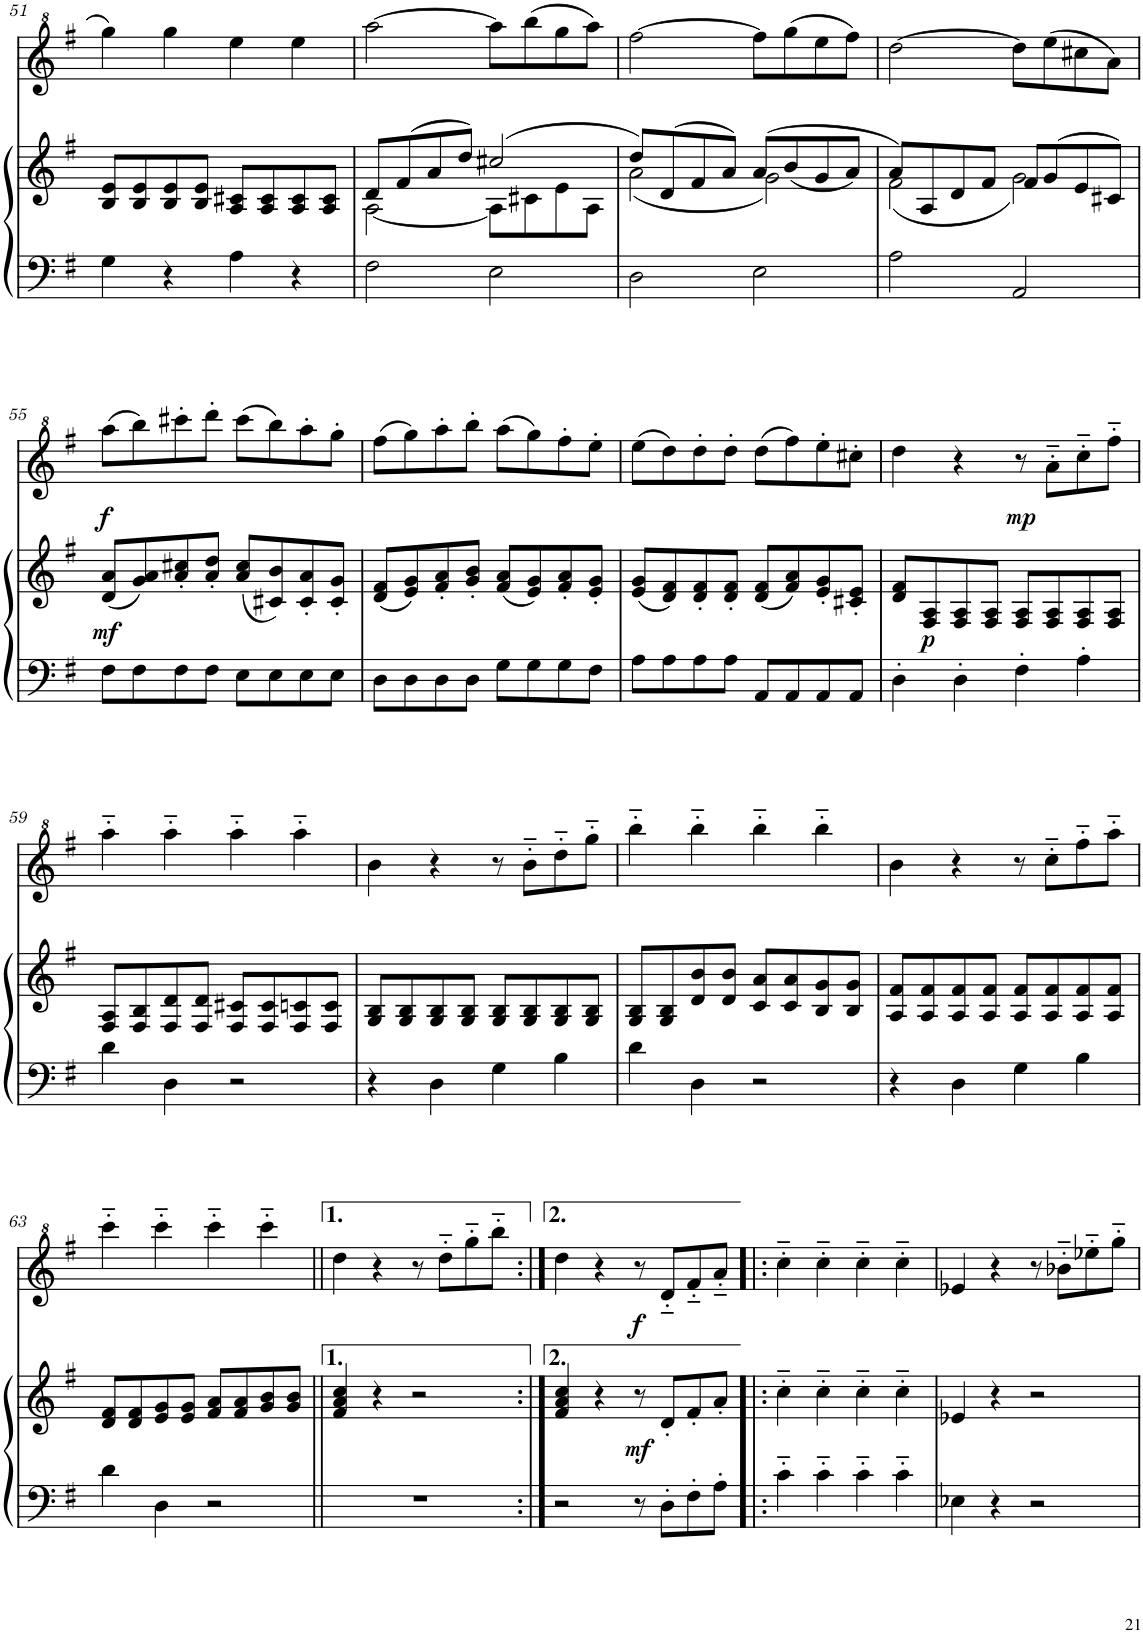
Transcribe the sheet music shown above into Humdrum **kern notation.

**kern	**kern	**dynam	**kern	**dynam
*part2	*part2	*part2	*part1	*part1
*staff3	*staff2	*staff2/3	*staff1	*staff1
*I"Piano	*	*	*I"Flauta	*
*I'Pno	*	*	*	*
!!LO:PB:g=z
*clefF4	*clefG2	*	*clefG^2	*
*k[f#]	*k[f#]	*	*k[f#]	*
*M2/2	*M2/2	*	*M2/2	*
*met(c|)	*met(c|)	*	*met(c|)	*
=51	=51	=51	=51	=51
4G\	8B/ 8e/L	.	4ggg\	.
.	8B/ 8e/	.	.	.
4r	8B/ 8e/	.	4ggg\	.
.	8B/ 8e/J	.	.	.
4A\	8A/ 8c#X/L	.	4eee\	.
.	8A/ 8c#/	.	.	.
4r	8A/ 8c#/	.	4eee\	.
.	8A/ 8c#/J	.	.	.
=52	=52	=52	=52	=52
*	*^	*	*	*
2F#\	8d/L	[2A\	.	[2aaa\	.
.	(8f#/	.	.	.	.
.	8a/	.	.	.	.
.	8dd/J)	.	.	.	.
2E\	(2cc#X/	8A\L]	.	8aaa\L]	.
.	.	8c#X\	.	(8bbb\	.
.	.	8e\	.	8ggg\	.
.	.	8A\J	.	8aaa\J)	.
=53	=53	=53	=53	=53	=53
2D\	8dd/L)	(2a\	.	[2fff#\	.
.	(8d/	.	.	.	.
.	8f#/	.	.	.	.
.	8a/J)	.	.	.	.
2E\	(8a/L	2g\)	.	8fff#\L]	.
.	(<8b/	.	.	(8ggg\	.
.	8g/	.	.	8eee\	.
.	8a/J)	.	.	8fff#\J)	.
=54	=54	=54	=54	=54	=54
2A\	8a/L)	(2f#\	.	[2ddd\	.
.	8A/	.	.	.	.
.	8d/	.	.	.	.
.	8f#/J	.	.	.	.
2AA/	8f#/L	2g\)	.	8ddd\L]	.
.	(8g/	.	.	(8eee\	.
.	8e/	.	.	8ccc#X\	.
.	8c#X/J)	.	.	8aa\J)	.
*	*v	*v	*	*	*
!!LO:LB:g=z
=55	=55	=55	=55	=55
!	!	!LO:DY:b	!	!LO:DY:b
8F#\L	(8d/ 8a/L	mf	(8aaa\L	f
8F#\	8g/ 8a/)	.	8bbb\)	.
8F#\	8a/' 8cc#X/'	.	8cccc#X'\	.
8F#\J	8a/' 8dd/'J	.	8dddd'\J	.
8E\L	(8a/ 8cc#/L	.	(8cccc#\L	.
8E\	8c#X/ 8b/)	.	8bbb\)	.
8E\	8c#/' 8a/'	.	8aaa'\	.
8E\J	8c#/' 8g/'J	.	8ggg'\J	.
=56	=56	=56	=56	=56
8D\L	(8d/ 8f#/L	.	(8fff#\L	.
8D\	8e/ 8g/)	.	8ggg\)	.
8D\	8f#/' 8a/'	.	8aaa'\	.
8D\J	8g/' 8b/'J	.	8bbb'\J	.
8G\L	(8f#/ 8a/L	.	(8aaa\L	.
8G\	8e/ 8g/)	.	8ggg\)	.
8G\	8f#/' 8a/'	.	8fff#'\	.
8F#\J	8e/' 8g/'J	.	8eee'\J	.
=57	=57	=57	=57	=57
8A\L	(8e/ 8g/L	.	(8eee\L	.
8A\	8d/ 8f#/)	.	8ddd\)	.
8A\	8d/' 8f#/'	.	8ddd'\	.
8A\J	8d/' 8f#/'J	.	8ddd'\J	.
8AA/L	(8d/ 8f#/L	.	(8ddd\L	.
8AA/	8f#/ 8a/)	.	8fff#\)	.
8AA/	8e/' 8g/'	.	8eee'\	.
8AA/J	8c#X/' 8e/'J	.	8ccc#X'\J	.
=58	=58	=58	=58	=58
4D'\	8d/ 8f#/L	.	4ddd\	.
!	!	!LO:DY:b	!	!
.	8F#/ 8A/	p	.	.
4D'\	8F#/ 8A/	.	4r	.
.	8F#/ 8A/J	.	.	.
!	!	!	!	!LO:DY:b
4F#'\	8F#/ 8A/L	.	8r	mp
.	8F#/ 8A/	.	8aa'~\L	.
4A'\	8F#/ 8A/	.	8ccc'~\	.
.	8F#/ 8A/J	.	8fff#'~\J	.
!!LO:LB:g=z
=59	=59	=59	=59	=59
4d\	8F#/ 8A/L	.	4aaa'~\	.
.	8F#/ 8B/	.	.	.
4D\	8F#/ 8d/	.	4aaa'~\	.
.	8F#/ 8d/J	.	.	.
2r	8F#/ 8c#X/L	.	4aaa'~\	.
.	8F#/ 8c#/	.	.	.
.	8F#/ 8cn/	.	4aaa'~\	.
.	8F#/ 8c/J	.	.	.
=60	=60	=60	=60	=60
4r	8G/ 8B/L	.	4bb\	.
.	8G/ 8B/	.	.	.
4D\	8G/ 8B/	.	4r	.
.	8G/ 8B/J	.	.	.
4G\	8G/ 8B/L	.	8r	.
.	8G/ 8B/	.	8bb'~\L	.
4B\	8G/ 8B/	.	8ddd'~\	.
.	8G/ 8B/J	.	8ggg'~\J	.
=61	=61	=61	=61	=61
4d\	8G/ 8B/L	.	4bbb'~\	.
.	8G/ 8B/	.	.	.
4D\	8d/ 8b/	.	4bbb'~\	.
.	8d/ 8b/J	.	.	.
2r	8c/ 8a/L	.	4bbb'~\	.
.	8c/ 8a/	.	.	.
.	8B/ 8g/	.	4bbb'~\	.
.	8B/ 8g/J	.	.	.
=62	=62	=62	=62	=62
4r	8A/ 8f#/L	.	4bb\	.
.	8A/ 8f#/	.	.	.
4D\	8A/ 8f#/	.	4r	.
.	8A/ 8f#/J	.	.	.
4G\	8A/ 8f#/L	.	8r	.
.	8A/ 8f#/	.	8ccc'~\L	.
4B\	8A/ 8f#/	.	8fff#'~\	.
.	8A/ 8f#/J	.	8aaa'~\J	.
!!LO:LB:g=z
=63	=63	=63	=63	=63
4d\	8d/ 8f#/L	.	4cccc'~\	.
.	8d/ 8f#/	.	.	.
4D\	8e/ 8g/	.	4cccc'~\	.
.	8e/ 8g/J	.	.	.
2r	8f#/ 8a/L	.	4cccc'~\	.
.	8f#/ 8a/	.	.	.
.	8g/ 8b/	.	4cccc'~\	.
.	8g/ 8b/J	.	.	.
=64||	=64||	=64||	=64||	=64||
1r	4f#/ 4a/ 4cc/	.	4ddd\	.
.	4r	.	4r	.
.	2r	.	8r	.
.	.	.	8ddd'~\L	.
.	.	.	8ggg'~\	.
.	.	.	8bbb'~\J	.
=65:|!	=65:|!	=65:|!	=65:|!	=65:|!
2r	4f#/ 4a/ 4cc/	.	4ddd\	.
.	4r	.	4r	.
!	!	!LO:DY:b	!	!LO:DY:b
8r	8r	mf	8r	f
8D'\L	8d'/L	.	8dd'~/L	.
8F#'\	8f#'/	.	8ff#'~/	.
8A'\J	8a'/J	.	8aa'~/J	.
=66!|:	=66!|:	=66!|:	=66!|:	=66!|:
4c'~\	4cc'~\	.	4ccc'~\	.
4c'~\	4cc'~\	.	4ccc'~\	.
4c'~\	4cc'~\	.	4ccc'~\	.
4c'~\	4cc'~\	.	4ccc'~\	.
=67	=67	=67	=67	=67
4E-X\	4e-X/	.	4ee-X/	.
4r	4r	.	4r	.
2r	2r	.	8r	.
.	.	.	8bb-X'~\L	.
.	.	.	8eee-X'~\	.
.	.	.	8ggg'~\J	.
=	=	=	=	=
*-	*-	*-	*-	*-
